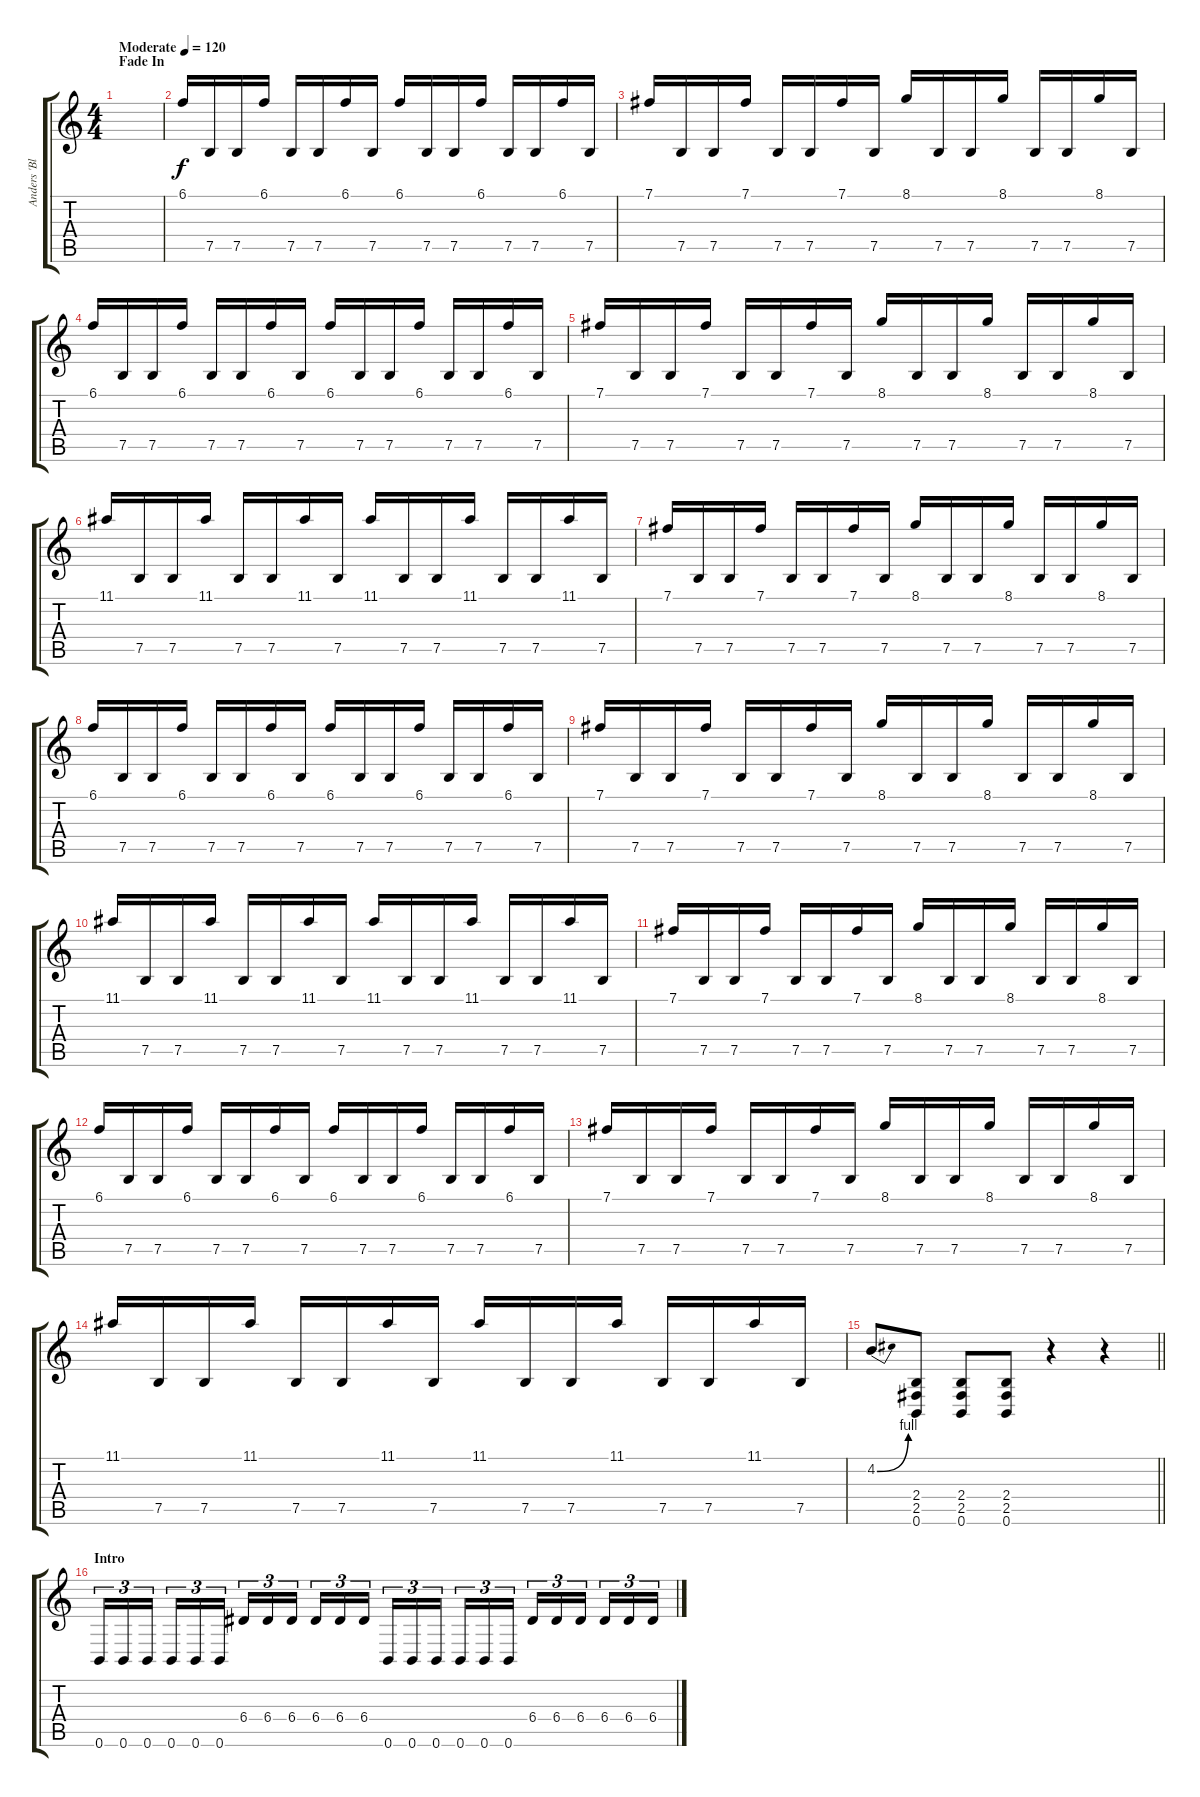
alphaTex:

\track ("Anders 'Blakkheim' Nyström" "Anders 'Bl") {instrument distortionguitar}
\staff {score tabs}
\tuning (B3 G3 D3 A2 E2 B1) {hide}
\ts (4 4)
\section ("" "Fade In")
\tempo (120 "Moderate")
\clef g2
\ks c
|
6.1.16{volume 5} 7.5.16 7.5.16 6.1.16 7.5.16 7.5.16 6.1.16 7.5.16 6.1.16 7.5.16 7.5.16 6.1.16 7.5.16 7.5.16 6.1.16 7.5.16 |
7.1.16{volume 6} 7.5.16 7.5.16 7.1.16 7.5.16 7.5.16 7.1.16 7.5.16 8.1.16 7.5.16 7.5.16 8.1.16 7.5.16 7.5.16 8.1.16 7.5.16 |
6.1.16{volume 8} 7.5.16 7.5.16 6.1.16 7.5.16 7.5.16 6.1.16 7.5.16 6.1.16 7.5.16 7.5.16 6.1.16 7.5.16 7.5.16 6.1.16 7.5.16 |
7.1.16{volume 10} 7.5.16 7.5.16 7.1.16 7.5.16 7.5.16 7.1.16 7.5.16 8.1.16 7.5.16 7.5.16 8.1.16 7.5.16 7.5.16 8.1.16 7.5.16 |
11.1.16{volume 11} 7.5.16 7.5.16 11.1.16 7.5.16 7.5.16 11.1.16 7.5.16 11.1.16 7.5.16 7.5.16 11.1.16 7.5.16 7.5.16 11.1.16 7.5.16 |
7.1.16{volume 8} 7.5.16 7.5.16 7.1.16 7.5.16 7.5.16 7.1.16 7.5.16 8.1.16 7.5.16 7.5.16 8.1.16 7.5.16 7.5.16 8.1.16 7.5.16 |
6.1.16{volume 10} 7.5.16 7.5.16 6.1.16 7.5.16 7.5.16 6.1.16 7.5.16 6.1.16 7.5.16 7.5.16 6.1.16 7.5.16 7.5.16 6.1.16 7.5.16 |
7.1.16 7.5.16 7.5.16 7.1.16 7.5.16 7.5.16 7.1.16 7.5.16 8.1.16 7.5.16 7.5.16 8.1.16 7.5.16 7.5.16 8.1.16 7.5.16 |
11.1.16{volume 11} 7.5.16 7.5.16 11.1.16 7.5.16 7.5.16 11.1.16 7.5.16 11.1.16 7.5.16 7.5.16 11.1.16 7.5.16 7.5.16 11.1.16 7.5.16 |
7.1.16 7.5.16 7.5.16 7.1.16 7.5.16 7.5.16 7.1.16 7.5.16 8.1.16 7.5.16 7.5.16 8.1.16 7.5.16 7.5.16 8.1.16 7.5.16 |
6.1.16 7.5.16 7.5.16 6.1.16 7.5.16 7.5.16 6.1.16 7.5.16 6.1.16 7.5.16 7.5.16 6.1.16 7.5.16 7.5.16 6.1.16 7.5.16 |
7.1.16 7.5.16 7.5.16 7.1.16 7.5.16 7.5.16 7.1.16 7.5.16 8.1.16 7.5.16 7.5.16 8.1.16 7.5.16 7.5.16 8.1.16 7.5.16 |
11.1.16{volume 11} 7.5.16 7.5.16 11.1.16 7.5.16 7.5.16 11.1.16 7.5.16 11.1.16 7.5.16 7.5.16 11.1.16 7.5.16 7.5.16 11.1.16 7.5.16 |
\barLineRight lightlight
4.2{be (bend 0 0 60 4)}.8 (2.4 2.5 0.6).8 (2.4 2.5 0.6).8 (2.4 2.5 0.6).8 r.4 r.4 |
\section ("" "Intro")
0.6.16{tu (3 2)} 0.6.16{tu (3 2)} 0.6.16{tu (3 2) beam splitsecondary} 0.6.16{tu (3 2)} 0.6.16{tu (3 2)} 0.6.16{tu (3 2)} 6.4.16{tu (3 2)} 6.4.16{tu (3 2)} 6.4.16{tu (3 2) beam splitsecondary} 6.4.16{tu (3 2)} 6.4.16{tu (3 2)} 6.4.16{tu (3 2)} 0.6.16{tu (3 2)} 0.6.16{tu (3 2)} 0.6.16{tu (3 2) beam splitsecondary} 0.6.16{tu (3 2)} 0.6.16{tu (3 2)} 0.6.16{tu (3 2)} 6.4.16{tu (3 2)} 6.4.16{tu (3 2)} 6.4.16{tu (3 2) beam splitsecondary} 6.4.16{tu (3 2)} 6.4.16{tu (3 2)} 6.4.16{tu (3 2)}
